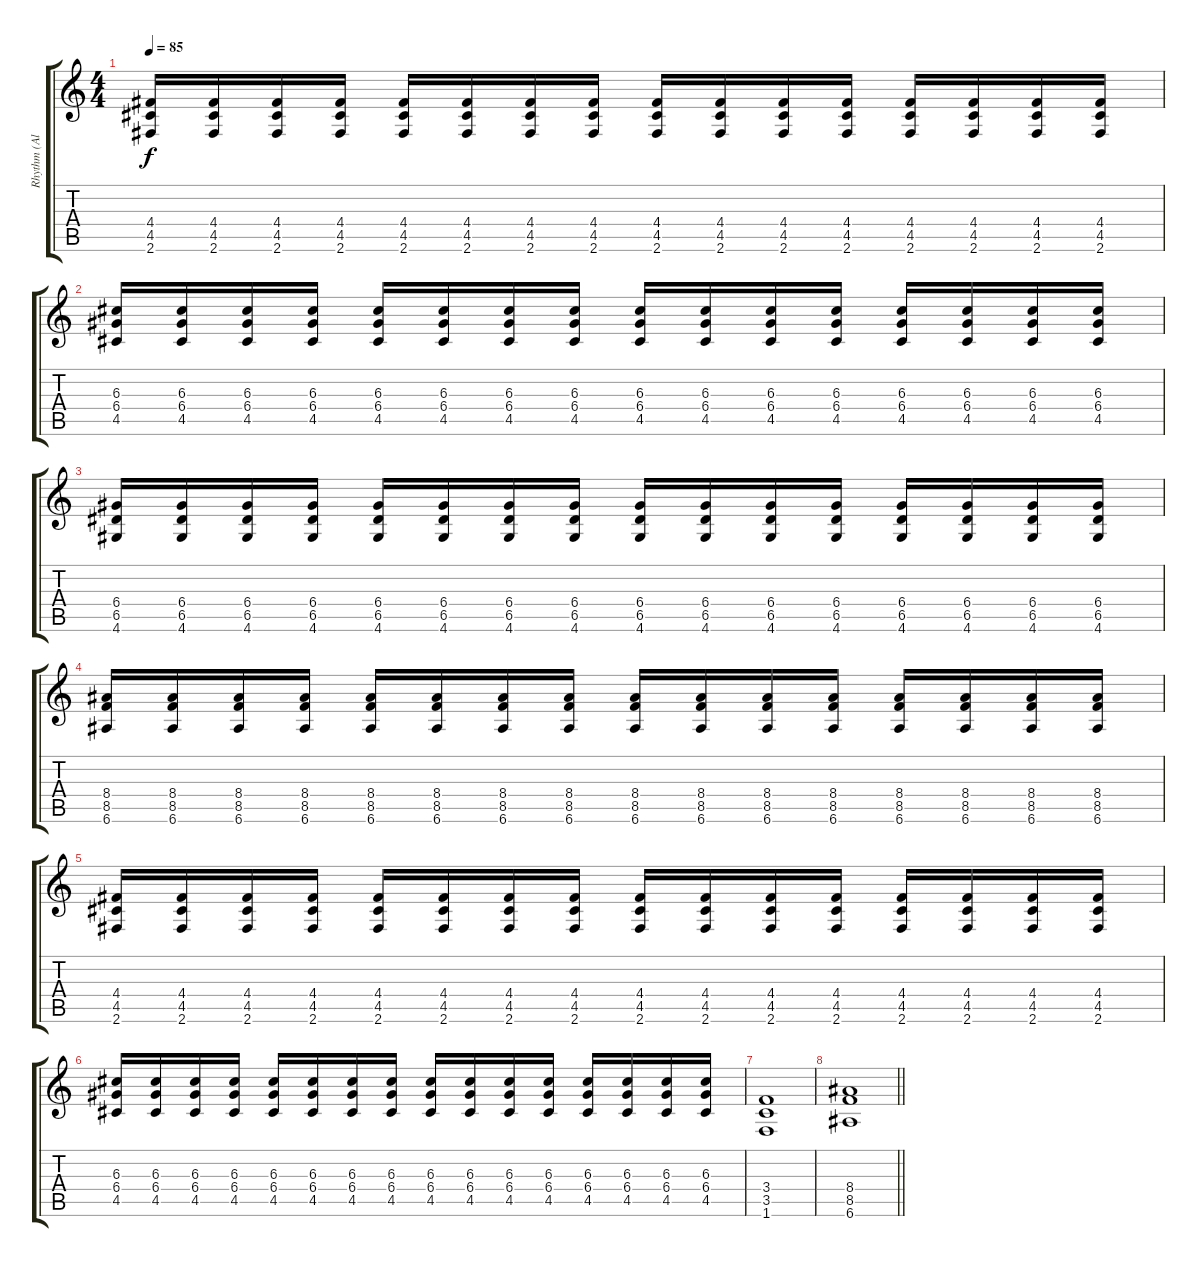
\track ("Rhythm (Alex)" "Rhythm (Al") {instrument overdrivenguitar}
\staff {score tabs}
\tuning (E4 B3 G3 D3 A2 E2) {hide}
\ts (4 4)
\tempo 85
\clef g2
\ks c
(4.4 4.5 2.6).16{dy f} (4.4 4.5 2.6).16 (4.4 4.5 2.6).16 (4.4 4.5 2.6).16 (4.4 4.5 2.6).16 (4.4 4.5 2.6).16 (4.4 4.5 2.6).16 (4.4 4.5 2.6).16 (4.4 4.5 2.6).16 (4.4 4.5 2.6).16 (4.4 4.5 2.6).16 (4.4 4.5 2.6).16 (4.4 4.5 2.6).16 (4.4 4.5 2.6).16 (4.4 4.5 2.6).16 (4.4 4.5 2.6).16 |
(6.3 6.4 4.5).16 (6.3 6.4 4.5).16 (6.3 6.4 4.5).16 (6.3 6.4 4.5).16 (6.3 6.4 4.5).16 (6.3 6.4 4.5).16 (6.3 6.4 4.5).16 (6.3 6.4 4.5).16 (6.3 6.4 4.5).16 (6.3 6.4 4.5).16 (6.3 6.4 4.5).16 (6.3 6.4 4.5).16 (6.3 6.4 4.5).16 (6.3 6.4 4.5).16 (6.3 6.4 4.5).16 (6.3 6.4 4.5).16 |
(6.4 6.5 4.6).16 (6.4 6.5 4.6).16 (6.4 6.5 4.6).16 (6.4 6.5 4.6).16 (6.4 6.5 4.6).16 (6.4 6.5 4.6).16 (6.4 6.5 4.6).16 (6.4 6.5 4.6).16 (6.4 6.5 4.6).16 (6.4 6.5 4.6).16 (6.4 6.5 4.6).16 (6.4 6.5 4.6).16 (6.4 6.5 4.6).16 (6.4 6.5 4.6).16 (6.4 6.5 4.6).16 (6.4 6.5 4.6).16 |
(8.4 8.5 6.6).16 (8.4 8.5 6.6).16 (8.4 8.5 6.6).16 (8.4 8.5 6.6).16 (8.4 8.5 6.6).16 (8.4 8.5 6.6).16 (8.4 8.5 6.6).16 (8.4 8.5 6.6).16 (8.4 8.5 6.6).16 (8.4 8.5 6.6).16 (8.4 8.5 6.6).16 (8.4 8.5 6.6).16 (8.4 8.5 6.6).16 (8.4 8.5 6.6).16 (8.4 8.5 6.6).16 (8.4 8.5 6.6).16 |
(4.4 4.5 2.6).16 (4.4 4.5 2.6).16 (4.4 4.5 2.6).16 (4.4 4.5 2.6).16 (4.4 4.5 2.6).16 (4.4 4.5 2.6).16 (4.4 4.5 2.6).16 (4.4 4.5 2.6).16 (4.4 4.5 2.6).16 (4.4 4.5 2.6).16 (4.4 4.5 2.6).16 (4.4 4.5 2.6).16 (4.4 4.5 2.6).16 (4.4 4.5 2.6).16 (4.4 4.5 2.6).16 (4.4 4.5 2.6).16 |
(6.3 6.4 4.5).16 (6.3 6.4 4.5).16 (6.3 6.4 4.5).16 (6.3 6.4 4.5).16 (6.3 6.4 4.5).16 (6.3 6.4 4.5).16 (6.3 6.4 4.5).16 (6.3 6.4 4.5).16 (6.3 6.4 4.5).16 (6.3 6.4 4.5).16 (6.3 6.4 4.5).16 (6.3 6.4 4.5).16 (6.3 6.4 4.5).16 (6.3 6.4 4.5).16 (6.3 6.4 4.5).16 (6.3 6.4 4.5).16 |
(3.4 3.5 1.6).1 |
\barLineRight lightlight
(8.4 8.5 6.6).1
